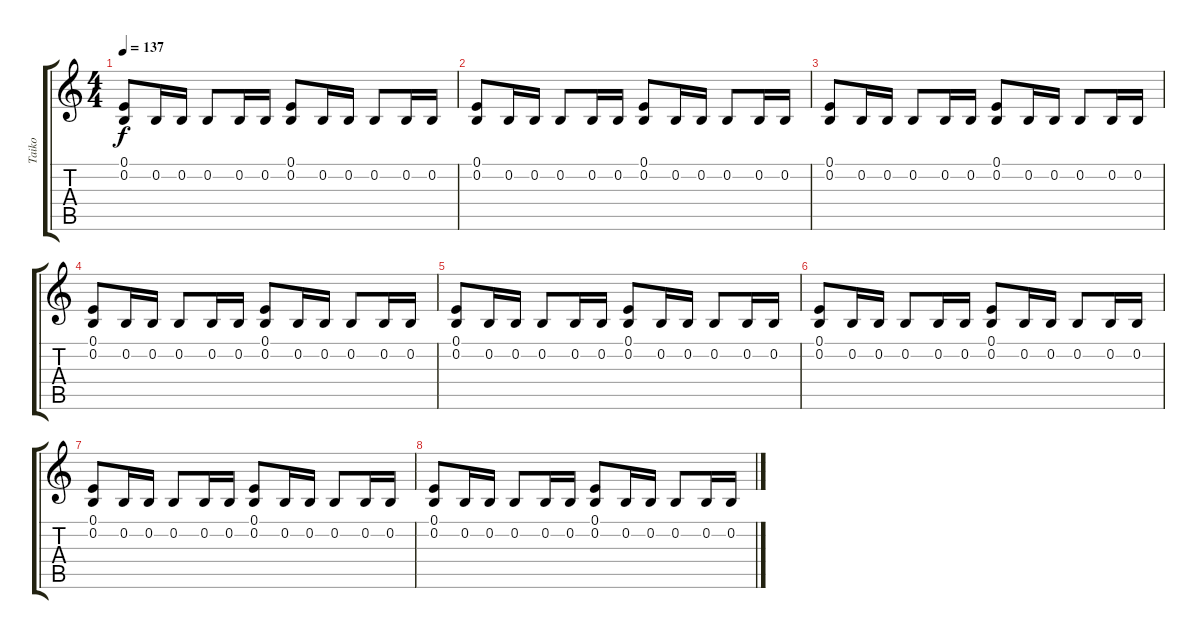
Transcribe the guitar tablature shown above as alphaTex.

\track ("Taiko" "Taiko") {instrument taikodrum}
\staff {score tabs}
\tuning (E4 B3 G3 D3 A2 E2) {hide}
\ts (4 4)
\tempo 137
\clef g2
\ks c
(0.1 0.2).8{dy f} 0.2.16 0.2.16 0.2.8 0.2.16 0.2.16 (0.1 0.2).8 0.2.16 0.2.16 0.2.8 0.2.16 0.2.16 |
(0.1 0.2).8 0.2.16 0.2.16 0.2.8 0.2.16 0.2.16 (0.1 0.2).8 0.2.16 0.2.16 0.2.8 0.2.16 0.2.16 |
(0.1 0.2).8 0.2.16 0.2.16 0.2.8 0.2.16 0.2.16 (0.1 0.2).8 0.2.16 0.2.16 0.2.8 0.2.16 0.2.16 |
(0.1 0.2).8 0.2.16 0.2.16 0.2.8 0.2.16 0.2.16 (0.1 0.2).8 0.2.16 0.2.16 0.2.8 0.2.16 0.2.16 |
(0.1 0.2).8 0.2.16 0.2.16 0.2.8 0.2.16 0.2.16 (0.1 0.2).8 0.2.16 0.2.16 0.2.8 0.2.16 0.2.16 |
(0.1 0.2).8 0.2.16 0.2.16 0.2.8 0.2.16 0.2.16 (0.1 0.2).8 0.2.16 0.2.16 0.2.8 0.2.16 0.2.16 |
(0.1 0.2).8 0.2.16 0.2.16 0.2.8 0.2.16 0.2.16 (0.1 0.2).8 0.2.16 0.2.16 0.2.8 0.2.16 0.2.16 |
(0.1 0.2).8 0.2.16 0.2.16 0.2.8 0.2.16 0.2.16 (0.1 0.2).8 0.2.16 0.2.16 0.2.8 0.2.16 0.2.16
